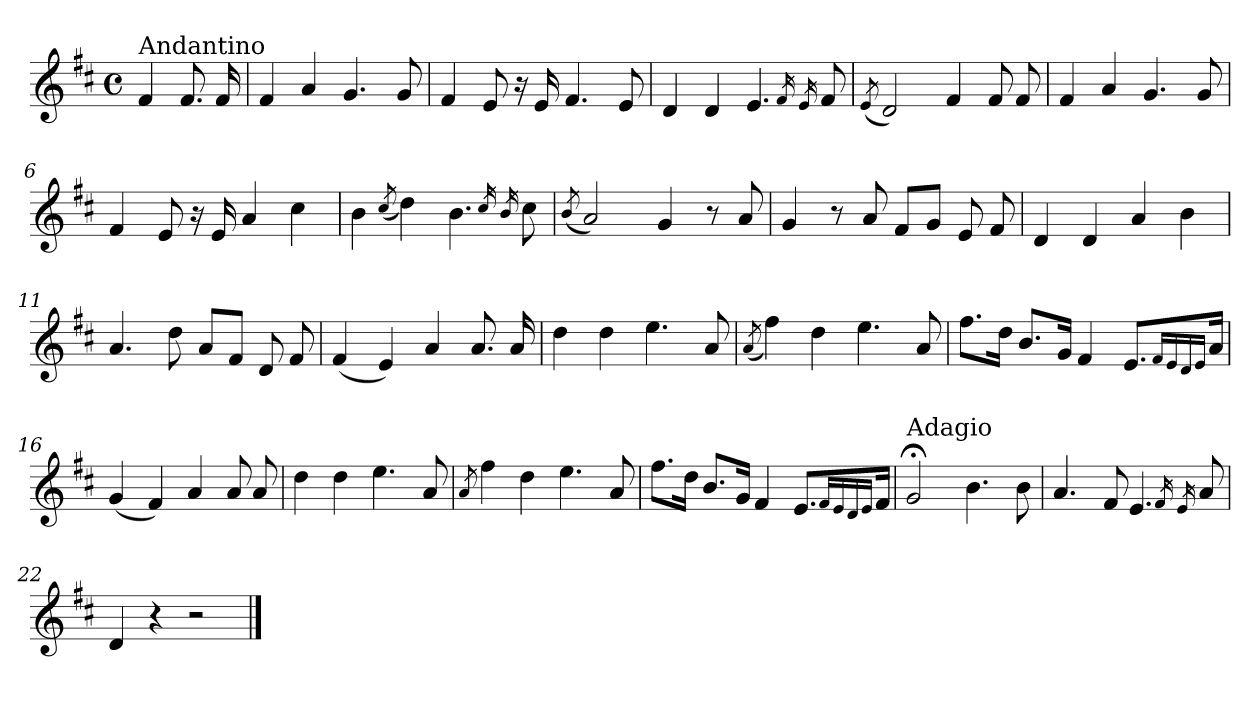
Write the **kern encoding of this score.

**kern
*part1
*staff1
*clefG2
*k[f#c#]
*D:
*M4/4
*met(c)
=
!LO:TX:a:t=Andantino
4f#/
8.f#/
16f#/
=1
4f#/
4a/
4.g/
8g/
=2
4f#/
8e/
16r
16e/
4.f#/
8e/
=3
4d/
4d/
4.e/
16qf#/
16qe/
8f#/
=4
(<8qe/
2d/)
4f#/
8f#/
8f#/
!!LO:LB:g=z
=5
4f#/
4a/
4.g/
8g/
=6
4f#/
8e/
16r
16e/
4a/
4cc#\
=7
4b\
(<8qcc#/
4dd\)
4.b\
16qcc#/
16qb/
8cc#\
=8
(<8qb/
2a/)
4g/
8r
8a/
=9
4g/
8r
8a/
8f#/L
8g/J
8e/
8f#/
!!LO:LB:g=z
=10
4d/
4d/
4a/
4b\
=11
4.a/
8dd\
8a/L
8f#/J
8d/
8f#/
=12
(<4f#/
4e/)
4a/
8.a/
16a/
=13
4dd\
4dd\
4.ee\
8a/
=14
(<8qa/
4ff#\)
4dd\
4.ee\
8a/
!!LO:LB:g=z
=15
8.ff#\L
16dd\Jk
8.b/L
16g/Jk
4f#/
8.e/L
16qf#/LL
16qe/
16qd/
16qe/JJ
16a/Jk
=16
(<4g/
4f#/)
4a/
8a/
8a/
=17
4dd\
4dd\
4.ee\
8a/
=18
8qa/
4ff#\
4dd\
4.ee\
8a/
!!LO:LB:g=z
=19
8.ff#\L
16dd\Jk
8.b/L
16g/Jk
4f#/
8.e/L
16qf#/LL
16qe/
16qd/
16qe/JJ
16f#/Jk
=20
!LO:TX:a:t=Adagio
2g;</
4.b\
8b\
=21
4.a/
8f#/
4.e/
16qf#/
16qe/
8a/
=22
4d/
4r
2r
==
*-
